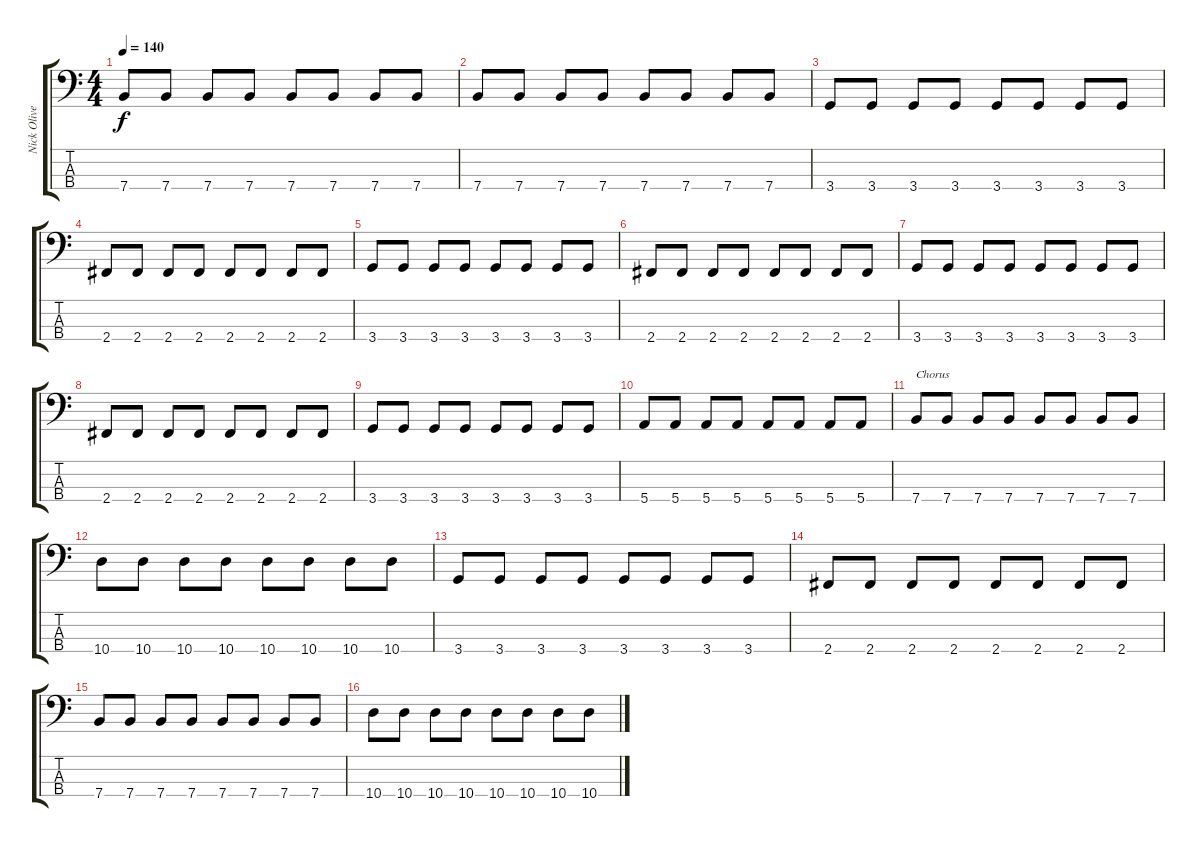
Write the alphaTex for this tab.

\track ("Nick Olivery" "Nick Olive") {instrument electricbasspick}
\staff {score tabs}
\tuning (G2 D2 A1 E1) {hide}
\ts (4 4)
\tempo 140
\clef f4
\ks c
7.4.8{dy f} 7.4.8 7.4.8 7.4.8 7.4.8 7.4.8 7.4.8 7.4.8 |
7.4.8 7.4.8 7.4.8 7.4.8 7.4.8 7.4.8 7.4.8 7.4.8 |
3.4.8 3.4.8 3.4.8 3.4.8 3.4.8 3.4.8 3.4.8 3.4.8 |
2.4.8 2.4.8 2.4.8 2.4.8 2.4.8 2.4.8 2.4.8 2.4.8 |
3.4.8 3.4.8 3.4.8 3.4.8 3.4.8 3.4.8 3.4.8 3.4.8 |
2.4.8 2.4.8 2.4.8 2.4.8 2.4.8 2.4.8 2.4.8 2.4.8 |
3.4.8 3.4.8 3.4.8 3.4.8 3.4.8 3.4.8 3.4.8 3.4.8 |
2.4.8 2.4.8 2.4.8 2.4.8 2.4.8 2.4.8 2.4.8 2.4.8 |
3.4.8 3.4.8 3.4.8 3.4.8 3.4.8 3.4.8 3.4.8 3.4.8 |
5.4.8 5.4.8 5.4.8 5.4.8 5.4.8 5.4.8 5.4.8 5.4.8 |
7.4.8{txt "Chorus"} 7.4.8 7.4.8 7.4.8 7.4.8 7.4.8 7.4.8 7.4.8 |
10.4.8 10.4.8 10.4.8 10.4.8 10.4.8 10.4.8 10.4.8 10.4.8 |
3.4.8 3.4.8 3.4.8 3.4.8 3.4.8 3.4.8 3.4.8 3.4.8 |
2.4.8 2.4.8 2.4.8 2.4.8 2.4.8 2.4.8 2.4.8 2.4.8 |
7.4.8 7.4.8 7.4.8 7.4.8 7.4.8 7.4.8 7.4.8 7.4.8 |
10.4.8 10.4.8 10.4.8 10.4.8 10.4.8 10.4.8 10.4.8 10.4.8
